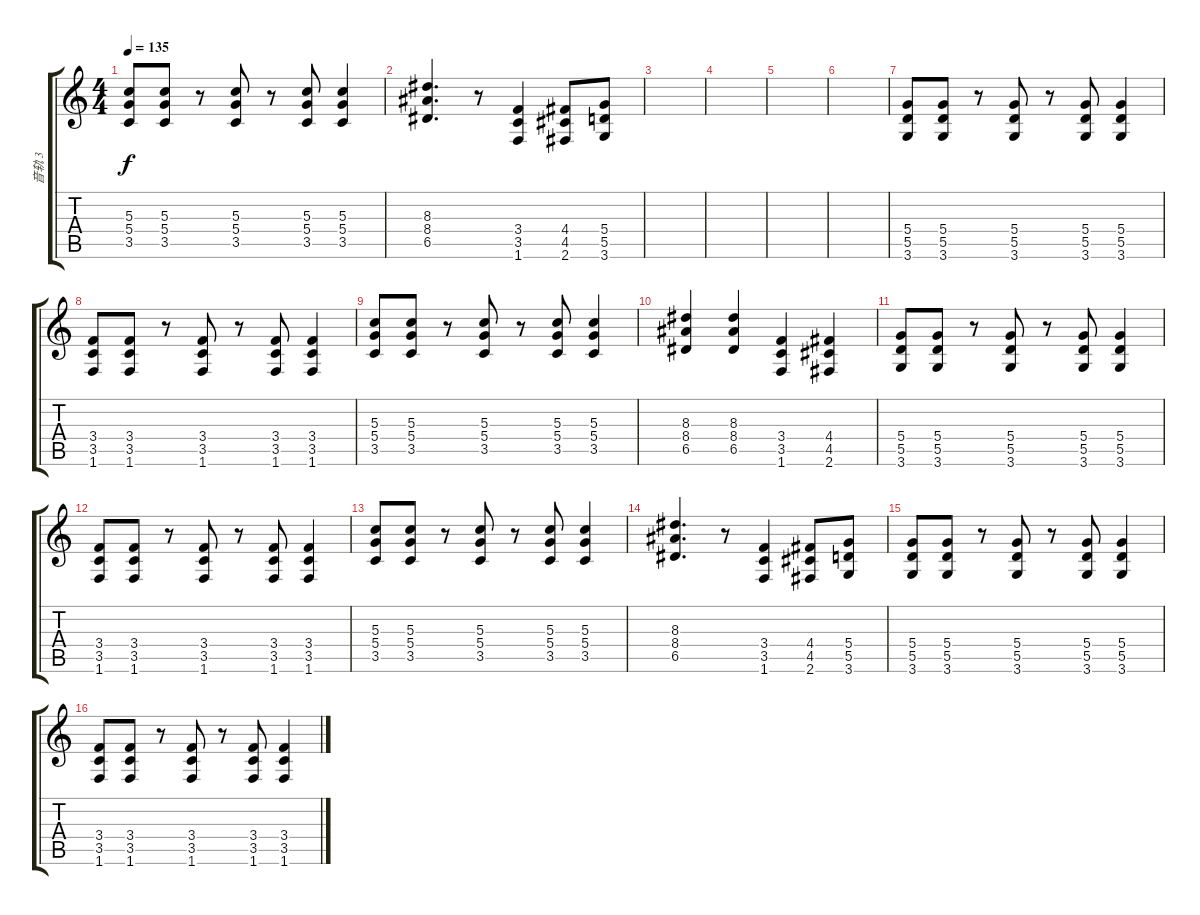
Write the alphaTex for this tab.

\track ("音轨 3" "音轨 3") {instrument overdrivenguitar}
\staff {score tabs}
\tuning (E4 B3 G3 D3 A2 E2) {hide}
\ts (4 4)
\tempo 135
\clef g2
\ks c
(5.3 5.4 3.5).8{dy f} (5.3 5.4 3.5).8 r.8 (5.3 5.4 3.5).8 r.8 (5.3 5.4 3.5).8 (5.3 5.4 3.5).4 |
(8.3 8.4 6.5).4{d} r.8 (3.4 3.5 1.6).4 (4.4 4.5 2.6).8 (5.4 5.5 3.6).8 |
|
|
|
|
(5.4 5.5 3.6).8 (5.4 5.5 3.6).8 r.8 (5.4 5.5 3.6).8 r.8 (5.4 5.5 3.6).8 (5.4 5.5 3.6).4 |
(3.4 3.5 1.6).8 (3.4 3.5 1.6).8 r.8 (3.4 3.5 1.6).8 r.8 (3.4 3.5 1.6).8 (3.4 3.5 1.6).4 |
(5.3 5.4 3.5).8 (5.3 5.4 3.5).8 r.8 (5.3 5.4 3.5).8 r.8 (5.3 5.4 3.5).8 (5.3 5.4 3.5).4 |
(8.3 8.4 6.5).4 (8.3 8.4 6.5).4 (3.4 3.5 1.6).4 (4.4 4.5 2.6).4 |
(5.4 5.5 3.6).8 (5.4 5.5 3.6).8 r.8 (5.4 5.5 3.6).8 r.8 (5.4 5.5 3.6).8 (5.4 5.5 3.6).4 |
(3.4 3.5 1.6).8 (3.4 3.5 1.6).8 r.8 (3.4 3.5 1.6).8 r.8 (3.4 3.5 1.6).8 (3.4 3.5 1.6).4 |
(5.3 5.4 3.5).8 (5.3 5.4 3.5).8 r.8 (5.3 5.4 3.5).8 r.8 (5.3 5.4 3.5).8 (5.3 5.4 3.5).4 |
(8.3 8.4 6.5).4{d} r.8 (3.4 3.5 1.6).4 (4.4 4.5 2.6).8 (5.4 5.5 3.6).8 |
(5.4 5.5 3.6).8 (5.4 5.5 3.6).8 r.8 (5.4 5.5 3.6).8 r.8 (5.4 5.5 3.6).8 (5.4 5.5 3.6).4 |
(3.4 3.5 1.6).8 (3.4 3.5 1.6).8 r.8 (3.4 3.5 1.6).8 r.8 (3.4 3.5 1.6).8 (3.4 3.5 1.6).4
